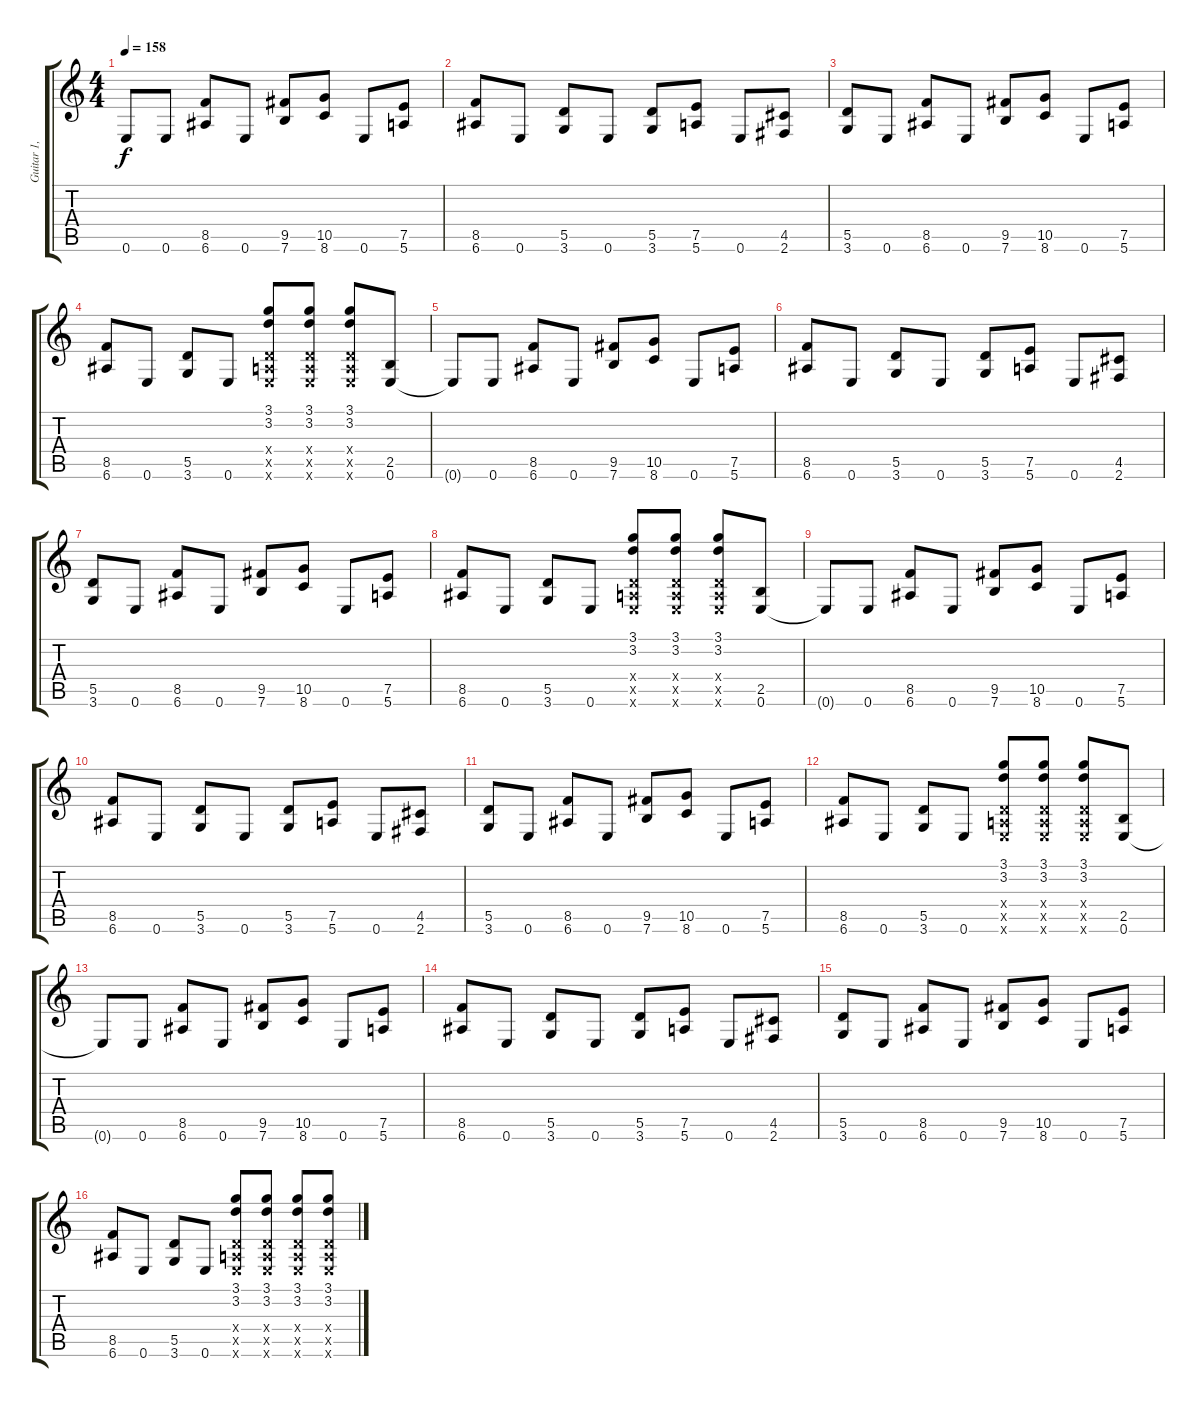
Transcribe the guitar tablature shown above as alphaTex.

\track ("Guitar 1, Dime" "Guitar 1, ") {instrument overdrivenguitar}
\staff {score tabs}
\tuning (E4 B3 G3 D3 A2 E2) {hide}
\ts (4 4)
\tempo 158
\clef g2
\ks c
0.6{t}.8{dy f} 0.6.8 (8.5 6.6).8 0.6.8 (9.5 7.6).8 (10.5 8.6).8 0.6.8 (7.5 5.6).8 |
(8.5 6.6).8 0.6.8 (5.5 3.6).8 0.6.8 (5.5 3.6).8 (7.5 5.6).8 0.6.8 (4.5 2.6).8 |
(5.5 3.6).8 0.6.8 (8.5 6.6).8 0.6.8 (9.5 7.6).8 (10.5 8.6).8 0.6.8 (7.5 5.6).8 |
(8.5 6.6).8 0.6.8 (5.5 3.6).8 0.6.8 (3.1 3.2 0.4{x} 0.5{x} 0.6{x}).8 (3.1 3.2 0.4{x} 0.5{x} 0.6{x}).8 (3.1 3.2 0.4{x} 0.5{x} 0.6{x}).8 (2.5 0.6).8 |
0.6{t}.8 0.6.8 (8.5 6.6).8 0.6.8 (9.5 7.6).8 (10.5 8.6).8 0.6.8 (7.5 5.6).8 |
(8.5 6.6).8 0.6.8 (5.5 3.6).8 0.6.8 (5.5 3.6).8 (7.5 5.6).8 0.6.8 (4.5 2.6).8 |
(5.5 3.6).8 0.6.8 (8.5 6.6).8 0.6.8 (9.5 7.6).8 (10.5 8.6).8 0.6.8 (7.5 5.6).8 |
(8.5 6.6).8 0.6.8 (5.5 3.6).8 0.6.8 (3.1 3.2 0.4{x} 0.5{x} 0.6{x}).8 (3.1 3.2 0.4{x} 0.5{x} 0.6{x}).8 (3.1 3.2 0.4{x} 0.5{x} 0.6{x}).8 (2.5 0.6).8 |
0.6{t}.8 0.6.8 (8.5 6.6).8 0.6.8 (9.5 7.6).8 (10.5 8.6).8 0.6.8 (7.5 5.6).8 |
(8.5 6.6).8 0.6.8 (5.5 3.6).8 0.6.8 (5.5 3.6).8 (7.5 5.6).8 0.6.8 (4.5 2.6).8 |
(5.5 3.6).8 0.6.8 (8.5 6.6).8 0.6.8 (9.5 7.6).8 (10.5 8.6).8 0.6.8 (7.5 5.6).8 |
(8.5 6.6).8 0.6.8 (5.5 3.6).8 0.6.8 (3.1 3.2 0.4{x} 0.5{x} 0.6{x}).8 (3.1 3.2 0.4{x} 0.5{x} 0.6{x}).8 (3.1 3.2 0.4{x} 0.5{x} 0.6{x}).8 (2.5 0.6).8 |
0.6{t}.8 0.6.8 (8.5 6.6).8 0.6.8 (9.5 7.6).8 (10.5 8.6).8 0.6.8 (7.5 5.6).8 |
(8.5 6.6).8 0.6.8 (5.5 3.6).8 0.6.8 (5.5 3.6).8 (7.5 5.6).8 0.6.8 (4.5 2.6).8 |
(5.5 3.6).8 0.6.8 (8.5 6.6).8 0.6.8 (9.5 7.6).8 (10.5 8.6).8 0.6.8 (7.5 5.6).8 |
(8.5 6.6).8 0.6.8 (5.5 3.6).8 0.6.8 (3.1 3.2 0.4{x} 0.5{x} 0.6{x}).8 (3.1 3.2 0.4{x} 0.5{x} 0.6{x}).8 (3.1 3.2 0.4{x} 0.5{x} 0.6{x}).8 (3.1 3.2 0.4{x} 0.5{x} 0.6{x}).8
